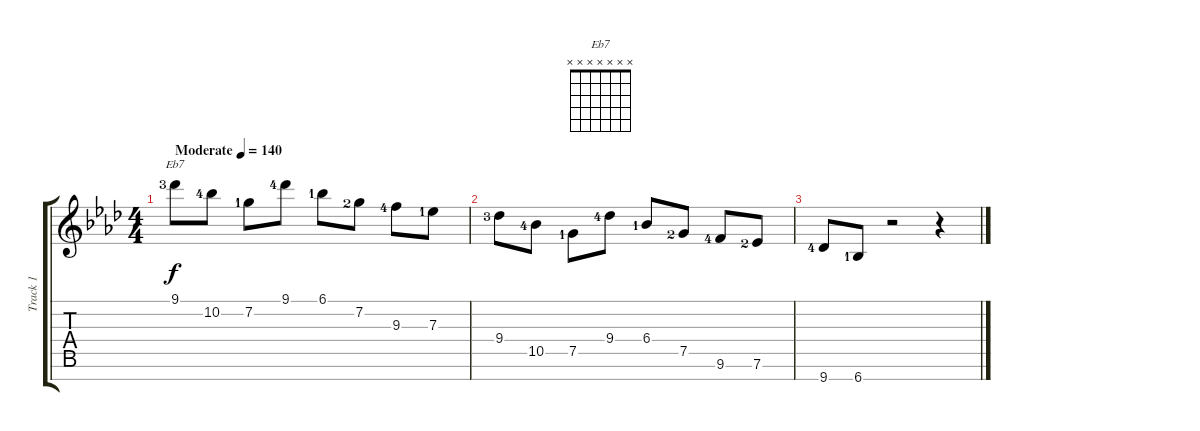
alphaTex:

\track ("Track 1" "Track 1") {instrument electricguitarjazz}
\staff {score tabs}
\tuning (E4 C4 Ab3 E3 C3 Ab2 E2) {hide}
\chord ("Eb7" x x x x x x x)
\ts (4 4)
\tempo (140 "Moderate")
\clef g2
\ks ab
9.1{lf 4}.8{ch "Eb7" dy f instrument electricguitarjazz} 10.2{lf 5}.8 7.2{lf 2}.8 9.1{lf 5}.8 6.1{lf 2}.8 7.2{lf 3}.8 9.3{lf 5}.8 7.3{lf 2}.8 |
9.4{lf 4}.8 10.5{lf 5}.8 7.5{lf 2}.8 9.4{lf 5}.8 6.4{lf 2}.8 7.5{lf 3}.8 9.6{lf 5}.8 7.6{lf 3}.8 |
9.7{lf 5}.8 6.7{lf 2}.8 r.2 r.4
